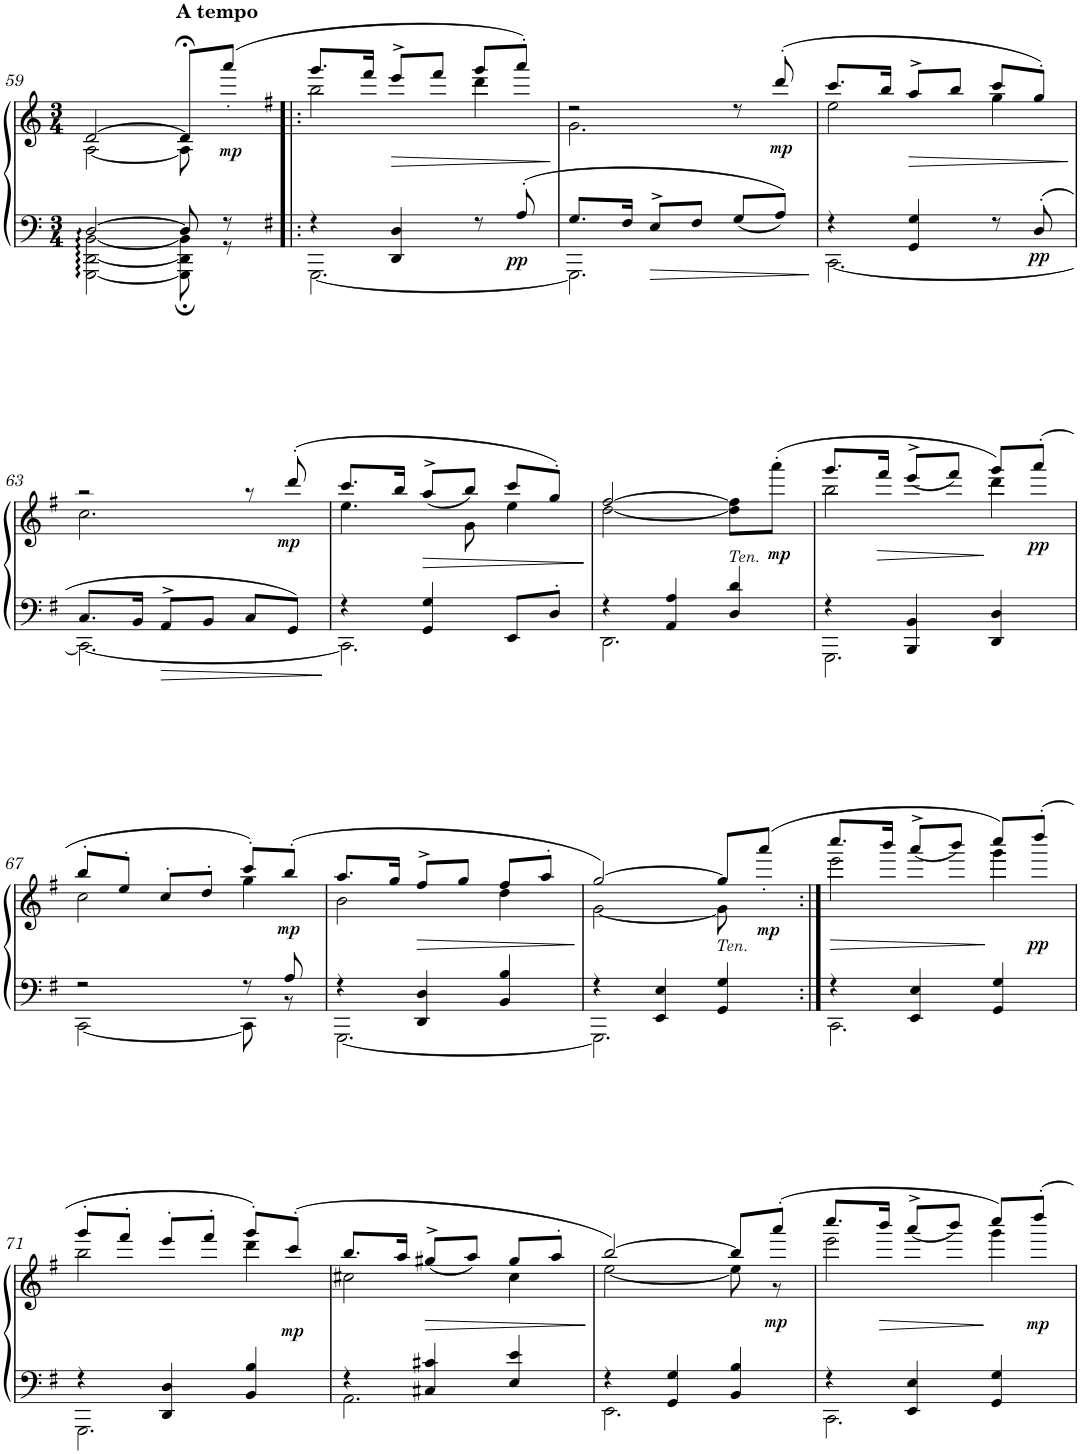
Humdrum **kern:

**kern	**kern	**dynam	**harte
*part1	*part1	*part1	*part1
*staff2	*staff1	*staff1/2	*
*I"Piano	*	*	*
*I'Pno.	*	*	*
!!LO:PB:g=z
*clefF4	*clefG2	*	*
*k[]	*k[]	*	*
*M3/4	*M3/4	*	*
=59	=59	=59	=59
*^	*^	*	*
!	!	!	!	!	!LO:H:kt=9
[2D/	[2GGG\ [2DD\ [2BB\	[2d/	[2A\	.	G:9
!	!	!	!	!	!LO:H:kt=9
8D/]	8GGG\]; 8DD\]; 8BB\];	8d;</L]	8A\]	.	G:9
!	!	!LO:TX:a:B:t=A tempo	!	!	!
!	!	!	!	!LO:DY:b	!
8r	8r	(>8aaa'/J	8ryy	mp	.
=60!|:	=60!|:	=60!|:	=60!|:	=60!|:	=60!|:
*k[f#]	*	*k[f#]	*	*	*
!	!	!	!	!	!LO:H:kt=9
4r	[2.GGG\	8.ggg/L	2bb\	.	G:9
.	.	16fff#/Jk	.	.	.
!	!	!	!	!LO:HP:b	!
4DD/ 4D/	.	8eee^/L	.	>	.
.	.	8fff#/J	.	.	.
8r	.	8ggg/L	4ddd\	.	.
!	!	!	!	!LO:DY:b=2	!
8A'/	.	8aaa'/J)	.	pp	.
*v	*v	*	*	*	*
*	*v	*v	*	*
.	.	]	.
=61	=61	=61	=61
*^	*^	*	*
!	!	!	!	!	!LO:H:kt=9
8.G/L	2.GGG\]	2r	2.g\	.	G:9
16F#/Jk	.	.	.	.	.
8E^/L	.	.	.	.	.
8F#/J	.	.	.	.	.
8G/L	.	8r	.	.	.
!	!	!	!	!LO:DY:b	!
8A/J	.	(8ddd'/	.	mp	.
=62	=62	=62	=62	=62	=62
!	!	!	!	!	!LO:H:kt=9
4r	[2.CC\	8.ccc/L	2ee\	.	C:9
.	.	16bb/Jk	.	.	.
!	!	!	!	!LO:HP:b	!
4GG/ 4G/	.	8aa^/L	.	>	.
.	.	8bb/J	.	.	.
8r	.	8ccc/L	4gg\	.	.
!	!	!	!	!LO:DY:b=2	!
8D'/	.	8gg'/J)	.	pp	.
*v	*v	*	*	*	*
*	*v	*v	*	*
.	.	]	.
!!LO:LB:g=z
=63	=63	=63	=63
*^	*^	*	*
!	!	!	!	!	!LO:H:kt=9
8.C/L	2.CC\_	2r	2.cc\	.	C:9
16BB/Jk	.	.	.	.	.
8AA^/L	.	.	.	.	.
8BB/J	.	.	.	.	.
8C/L	.	8r	.	.	.
!	!	!	!	!LO:DY:b	!
8GG/J	.	(8ddd'/	.	mp	.
=64	=64	=64	=64	=64	=64
!	!	!	!	!	!LO:H:kt=9
4r	2.CC\]	8.ccc/L	4.ee\	.	C:9
.	.	16bb/Jk	.	.	.
!	!	!	!	!LO:HP:b	!
4GG/ 4G/	.	(<8aa^/L	.	>	.
.	.	8bb/J)	8g\	.	.
8EE/L	.	8ccc/L	4ee\	.	.
8D'/J	.	8gg'/J)	.	.	.
*v	*v	*	*	*	*
*	*v	*v	*	*
.	.	]	.
=65	=65	=65	=65
*^	*^	*	*
!	!	!	!	!	!LO:H:kt=m
4r	2.DD\	[2ff#/	[2dd\	.	D:min
4AA/ 4A/	.	.	.	.	.
!	!	!LO:TX:b:i:t=Ten.	!	!	!
4D/ 4d/	.	8dd\] 8ff#\]L	4ryy	.	.
!	!	!	!	!LO:DY:b	!
.	.	(8aaa'\J	.	mp	.
=66	=66	=66	=66	=66	=66
!	!	!	!	!	!LO:H:kt=9
4r	2.GGG\	8.ggg/L	2bb\	.	G:9
!	!	!	!	!LO:HP:b	!
.	.	16fff#/Jk	.	>	.
4BBB/ 4BB/	.	(<8eee^/L	.	.	.
.	.	8fff#/J)	.	.	.
4DD/ 4D/	.	8ggg/L)	4ddd\	]	.
!	!	!	!	!LO:DY:b	!
.	.	(8aaa'/J	.	pp	.
!!LO:LB:g=z	!!
=67	=67	=67	=67	=67	=67
!	!	!	!	!	!LO:H:kt=m7
2r	[2CC\	8bb'/L	2cc\	.	C:min7
.	.	8ee'/J	.	.	.
.	.	8cc'/L	.	.	.
.	.	8dd'/J	.	.	.
8r	8CC\]	8ccc'/L)	4gg\	.	.
!	!	!	!	!LO:DY:b	!
8A/	8r	(8bb'/J	.	mp	.
=68	=68	=68	=68	=68	=68
!	!	!	!	!	!LO:H:kt=9
4r	[2.GGG\	8.aa/L	2b\	.	G:9
.	.	16gg/Jk	.	.	.
!	!	!	!	!LO:HP:b	!
4DD/ 4D/	.	8ff#^/L	.	>	.
.	.	8gg/J	.	.	.
4BB/ 4B/	.	8ff#/L	4dd\	.	.
.	.	8aa'/J	.	.	.
*v	*v	*	*	*	*
*	*v	*v	*	*
.	.	]	.
=69	=69	=69	=69
*^	*^	*	*
!	!	!	!	!	!LO:H:kt=m
4r	2.GGG\]	[>2gg/)	[2g\	.	C:min
4EE/ 4E/	.	.	.	.	.
!	!	!LO:TX:b:i:t=Ten.	!	!	!
4GG/ 4G/	.	8gg/L]	8g\]	.	.
!	!	!	!	!LO:DY:b	!
.	.	(>8aaa'/J	8ryy	mp	.
=70:|!	=70:|!	=70:|!	=70:|!	=70:|!	=70:|!
!	!	!	!	!LO:HP:b	!LO:H:kt=9
4r	2.CC\	8.cccc/L	2eee\	>	C:9
.	.	16bbb/Jk	.	.	.
4EE/ 4E/	.	(<8aaa^/L	.	.	.
.	.	8bbb/J)	.	.	.
4GG/ 4G/	.	8cccc/L)	4ggg\	]	.
!	!	!	!	!LO:DY:b	!
.	.	(8dddd'/J	.	pp	.
!!LO:LB:g=z	!!
=71	=71	=71	=71	=71	=71
!	!	!	!	!	!LO:H:kt=9
4r	2.GGG\	8ggg'/L	2bb\	.	G:9
.	.	8fff#'/J	.	.	.
4DD/ 4D/	.	8eee'/L	.	.	.
.	.	8fff#'/J	.	.	.
4BB/ 4B/	.	8ggg'/L)	4ddd\	.	.
!	!	!	!	!LO:DY:b	!
.	.	(8ccc'/J	.	mp	.
=72	=72	=72	=72	=72	=72
!	!	!	!	!	!LO:H:kt=9
4r	2.AA\	8.bb/L	2cc#X\	.	A:9
.	.	16aa/Jk	.	.	.
!	!	!	!	!LO:HP:b	!
4C#X/ 4c#X/	.	(<8gg#X^/L	.	>	.
.	.	8aa/J)	.	.	.
4E/ 4e/	.	8gg#/L	4cc#\	.	.
.	.	8aa'/J	.	.	.
*v	*v	*	*	*	*
*	*v	*v	*	*
.	.	]	.
=73	=73	=73	=73
*^	*^	*	*
!	!	!	!	!	!LO:H:kt=m
4r	2.EE\	[2bb/)	[2ee\	.	E:min
4GG/ 4G/	.	.	.	.	.
!	!	!	!	!	!LO:H:kt=m
4BB/ 4B/	.	8bb/L]	8ee\]	.	E:min
!	!	!	!	!LO:DY:b	!
.	.	(8aaa'/J	8r	mp	.
=74	=74	=74	=74	=74	=74
!	!	!	!	!	!LO:H:kt=9
4r	2.CC\	8.cccc/L	2eee\	.	C:9
!	!	!	!	!LO:HP:b	!
.	.	16bbb/Jk	.	>	.
4EE/ 4E/	.	(<8aaa^/L	.	.	.
.	.	8bbb/J)	.	.	.
4GG/ 4G/	.	8cccc/L)	4ggg\	]	.
!	!	!	!	!LO:DY:b	!
.	.	8dddd'/J	.	mp	.
*v	*v	*	*	*	*
*	*v	*v	*	*
=	=	=	=
*-	*-	*-	*-
